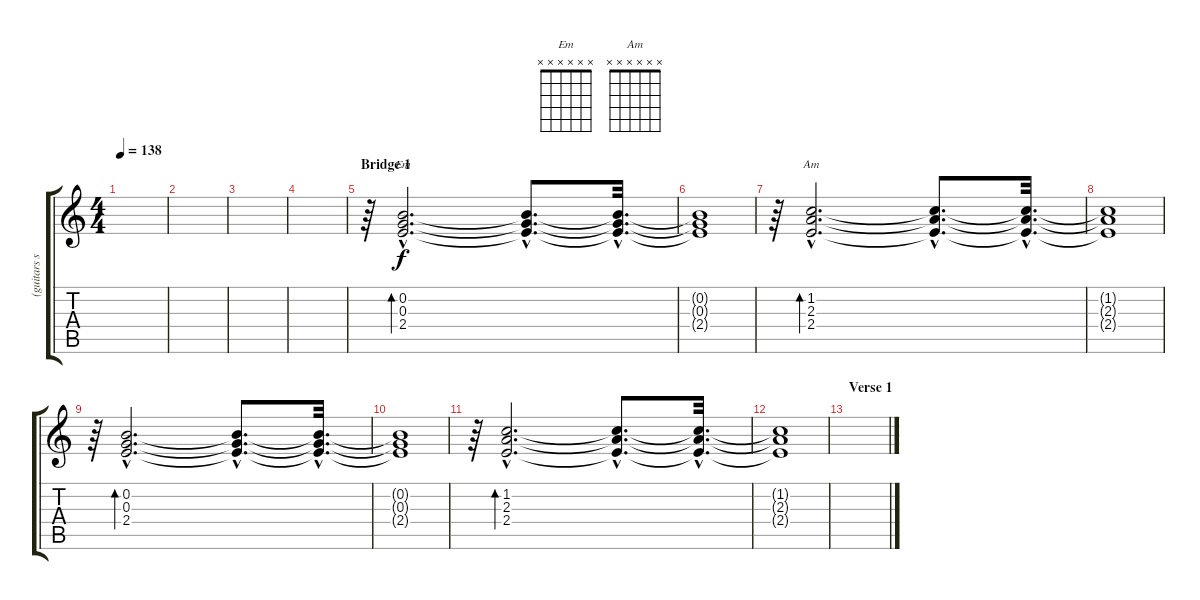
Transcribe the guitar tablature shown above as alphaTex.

\track ("(guitars stereo fx)" "(guitars s") {instrument electricguitarclean}
\staff {score tabs}
\tuning (E4 B3 G3 D3 A2 E2) {hide}
\chord ("Em" x x x x x x)
\chord ("Am" x x x x x x)
\ts (4 4)
\tempo 138
\clef g2
\ks c
|
|
|
|
\section ("" "Bridge 1")
r.64 (0.2{hac} 0.3{hac} 2.4{hac}).2{d bd 60 ch "Em"} (0.2{hac t} 0.3{hac t} 2.4{hac t}).8{d} (0.2{hac t} 0.3{hac t} 2.4{hac t}).32{d} |
(0.2{t} 0.3{t} 2.4{t}).1 |
r.64 (1.2{hac} 2.3{hac} 2.4{hac}).2{d bd 60 ch "Am"} (1.2{hac t} 2.3{hac t} 2.4{hac t}).8{d} (1.2{hac t} 2.3{hac t} 2.4{hac t}).32{d} |
(1.2{t} 2.3{t} 2.4{t}).1 |
r.64 (0.2{hac} 0.3{hac} 2.4{hac}).2{d bd 60} (0.2{hac t} 0.3{hac t} 2.4{hac t}).8{d} (0.2{hac t} 0.3{hac t} 2.4{hac t}).32{d} |
(0.2{t} 0.3{t} 2.4{t}).1 |
r.64 (1.2{hac} 2.3{hac} 2.4{hac}).2{d bd 60} (1.2{hac t} 2.3{hac t} 2.4{hac t}).8{d} (1.2{hac t} 2.3{hac t} 2.4{hac t}).32{d} |
(1.2{t} 2.3{t} 2.4{t}).1 |
\section ("" "Verse 1")
